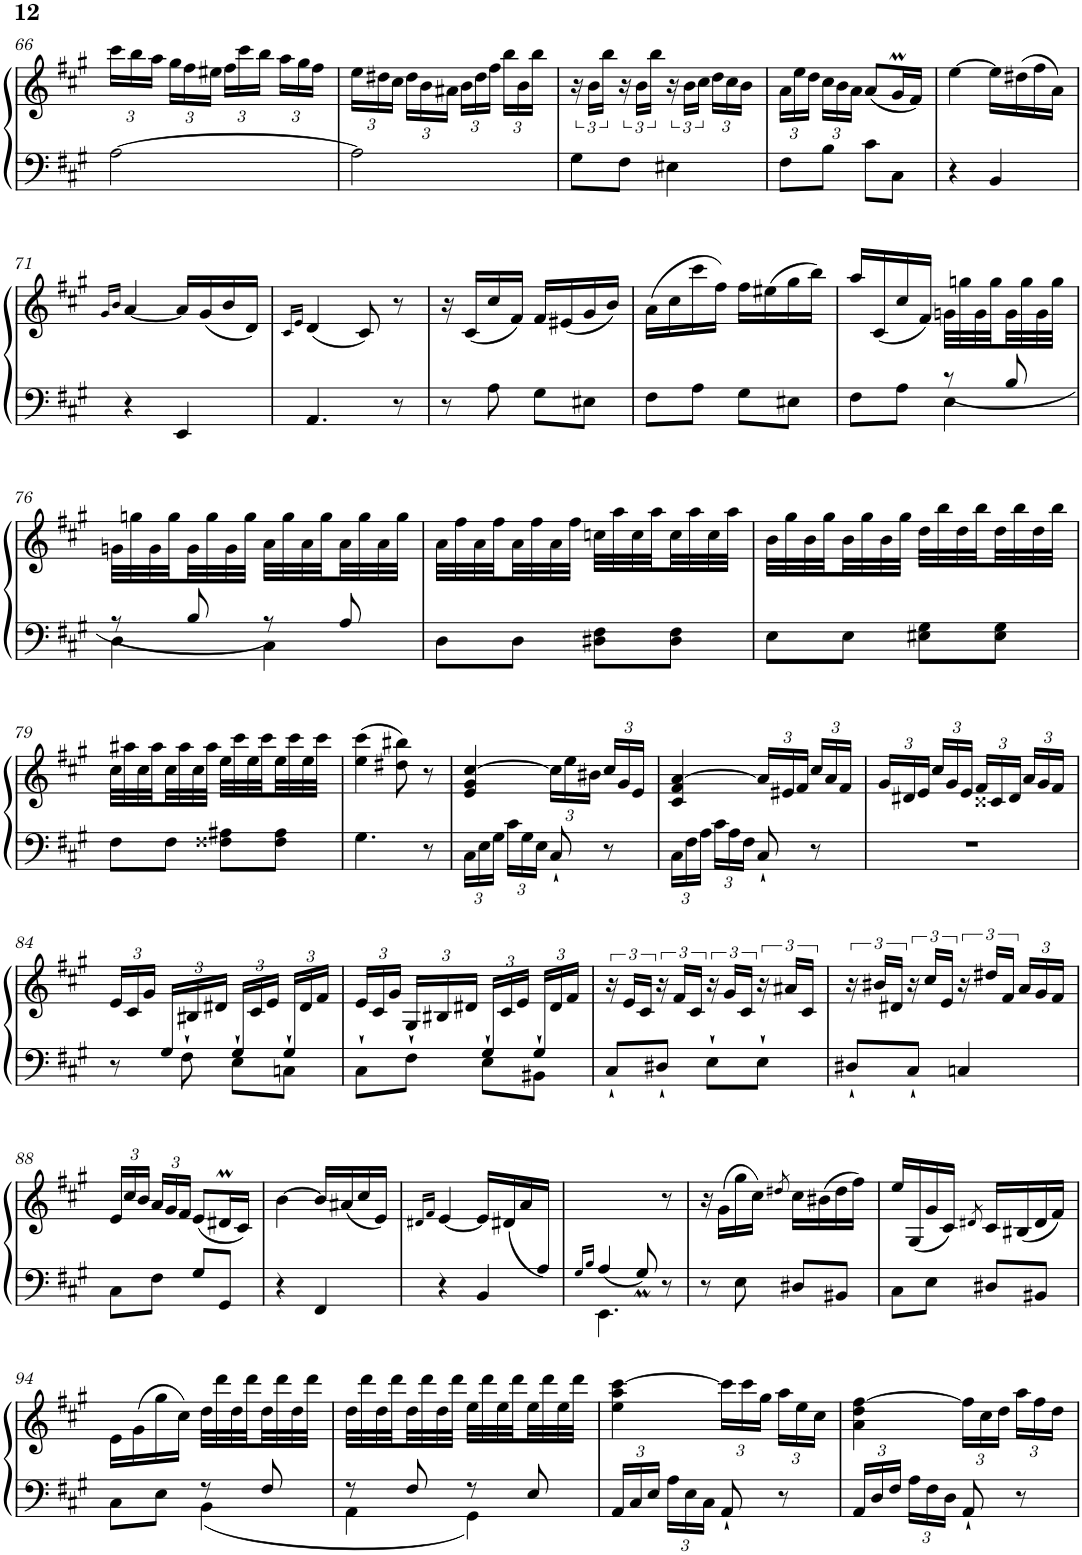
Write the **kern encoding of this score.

**kern	**kern
*part1	*part1
*staff2	*staff1
*I"Piano vertical	*
*I'Pno.	*
!!LO:PB:g=z
*clefF4	*clefG2
*k[f#c#g#]	*k[f#c#g#]
*M2/4	*M2/4
*	*Xbrackettup
=66	=66
[2A\	24ccc#\LL
.	24bb\
.	24aa\JJ
.	24gg#\LL
.	24ff#\
.	24ee#X\JJ
.	24ff#\LL
.	24ccc#\
.	24bb\JJ
.	24aa\LL
.	24gg#\
.	24ff#\JJ
=67	=67
2A\]	24ee\LL
.	24dd#X\
.	24cc#\JJ
.	24dd#\LL
.	24b\
.	24a#X\JJ
.	24b\LL
.	24dd#\
.	24ff#\JJ
.	24bb\LL
.	24b\
.	24bb\JJ
=68	=68
*	*brackettup
8G#\L	24r
.	24b\LL
.	24bb\JJ
8F#\J	24r
.	24b\LL
.	24bb\JJ
4E#X\	24r
.	24b\LL
.	24cc#\JJ
*	*Xbrackettup
.	24dd\LL
.	24cc#\
.	24b\JJ
=69	=69
8F#\L	24a\LL
.	24ee\
.	24dd\JJ
8B\J	24cc#\LL
.	24b\
.	24a\JJ
8c#\L	(8a/L
8C#\J	16g#m/L
.	16f#/JJ)
=70	=70
4r	[4ee\
4BB/	16ee\LL]
.	(16dd#X\
.	16ff#\
.	16a\JJ)
!!LO:LB:g=z
=71	=71
.	16qg#/LL
.	16qb/JJ
4r	[4a/
4EE/	16a/LL]
.	(16g#/
.	16b/
.	16d/JJ)
=72	=72
.	16qc#/LL
.	16qe/JJ
4.AA/	(4d/
.	8c#/)
8r	8r
=73	=73
8r	16r
.	(16c#/LL
8A\	16cc#/
.	16f#/JJ)
8G#\L	16f#/LL
.	(16e#X/
8E#X\J	16g#/
.	16b/JJ)
=74	=74
8F#\L	(16a\LL
.	16cc#\
8A\J	16ccc#\
.	16ff#\JJ)
8G#\L	16ff#\LL
.	(16ee#X\
8E#X\J	16gg#\
.	16bb\JJ)
=75	=75
*^	*
8F#\L	4ryy	16aa/LL
.	.	(16c#/
8A\J	.	16cc#/
.	.	16f#/JJ)
8r	4E\	32gn\LLL
.	.	32ggn\
.	.	32g\
.	.	32gg\
8B/	.	32g\
.	.	32gg\
.	.	32g\
.	.	32gg\JJJ
!!LO:LB:g=z
=76	=76	=76
8r	4D\	32gn\LLL
.	.	32ggn\
.	.	32g\
.	.	32gg\
8B/	.	32g\
.	.	32gg\
.	.	32g\
.	.	32gg\JJJ
8r	4C#\	32a\LLL
.	.	32gg\
.	.	32a\
.	.	32gg\
8A/	.	32a\
.	.	32gg\
.	.	32a\
.	.	32gg\JJJ
*v	*v	*
=77	=77
8D\L	32a\LLL
.	32ff#\
.	32a\
.	32ff#\
8D\J	32a\
.	32ff#\
.	32a\
.	32ff#\JJJ
8D#X\ 8F#\L	32ccn\LLL
.	32aa\
.	32cc\
.	32aa\
8D#\ 8F#\J	32cc\
.	32aa\
.	32cc\
.	32aa\JJJ
=78	=78
8E\L	32b\LLL
.	32gg#\
.	32b\
.	32gg#\
8E\J	32b\
.	32gg#\
.	32b\
.	32gg#\JJJ
8E#X\ 8G#\L	32dd\LLL
.	32bb\
.	32dd\
.	32bb\
8E#\ 8G#\J	32dd\
.	32bb\
.	32dd\
.	32bb\JJJ
!!LO:LB:g=z
=79	=79
8F#\L	32cc#\LLL
.	32aa#X\
.	32cc#\
.	32aa#\
8F#\J	32cc#\
.	32aa#\
.	32cc#\
.	32aa#\JJJ
8F##X\ 8A#X\L	32ee\LLL
.	32ccc#\
.	32ee\
.	32ccc#\
8F##\ 8A#\J	32ee\
.	32ccc#\
.	32ee\
.	32ccc#\JJJ
=80	=80
4.G#\	(4ee\ 4ccc#\
.	8dd#X\ 8bb#X\)
8r	8r
=81	=81
*Xbrackettup	*
24C#\LL	4e/ 4g#/ [4cc#/
24E\	.
24G#\JJ	.
24c#\LL	.
24G#\	.
24E\JJ	.
8C#`/	24cc#\LL]
.	24ee\
.	24b#X\JJ
8r	24cc#/LL
.	24g#/
.	24e/JJ
=82	=82
24C#\LL	4c#/ 4f#/ [4a/
24F#\	.
24A\JJ	.
24c#\LL	.
24A\	.
24F#\JJ	.
8C#`/	24a/LL]
.	24e#X/
.	24f#/JJ
8r	24cc#/LL
.	24a/
.	24f#/JJ
=83	=83
2r	24g#/LL
.	24d#X/
.	24e/JJ
.	24cc#/LL
.	24g#/
.	24e/JJ
.	24f#/LL
.	24c##X/
.	24d#/JJ
.	24a/LL
.	24g#/
.	24f#/JJ
!!LO:LB:g=z
=84	=84
*^	*
8ryy	8r	24e/LL
.	.	24c#/
.	.	24g#/JJ
24F#/LL	8F#`\	24ryy
12ryy	.	24B#X/
.	.	24d#X/JJ
24G#/LL	8E`\L	24ryy
12ryy	.	24c#/
.	.	24e/JJ
24G#/LL	8Cn`\J	24ryy
12ryy	.	24d#/
.	.	24f#/JJ
=85	=85	=85
4ryy	8C#`\L	24e/LL
.	.	24c#/
.	.	24g#/JJ
.	8F#`\J	24G#/LL
.	.	24B#X/
.	.	24d#X/JJ
24G#/LL	8E`\L	24ryy
12ryy	.	24c#/
.	.	24e/JJ
24G#/LL	8BB#X`\J	24ryy
12ryy	.	24d#/
.	.	24f#/JJ
*v	*v	*
=86	=86
*	*brackettup
8C#`/L	24r
.	24e/LL
.	24c#/JJ
8D#X`/J	24r
.	24f#/LL
.	24c#/JJ
8E`\L	24r
.	24g#/LL
.	24c#/JJ
8E`\J	24r
.	24a#X/LL
.	24c#/JJ
=87	=87
8D#X`/L	24r
.	24b#X/LL
.	24d#X/JJ
8C#`/J	24r
.	24cc#/LL
.	24e/JJ
4Cn/	24r
.	24dd#X/LL
.	24f#/JJ
*	*Xbrackettup
.	24a/LL
.	24g#/
.	24f#/JJ
!!LO:LB:g=z
=88	=88
8C#\L	24e/LL
.	24cc#/
.	24b/JJ
8F#\J	24a/LL
.	24g#/
.	24f#/JJ
8G#/L	(8e/L
8GG#/J	16d#Xm/L
.	16c#/JJ)
=89	=89
4r	[4b\
4FF#/	16b/LL]
.	(16a#X/
.	16cc#/
.	16e/JJ)
=90	=90
.	16qd#X/LL
.	16qf#/JJ
*^	*
4..ryy	4r	[4e/
.	4BB/	16e/LL]
.	.	(<16d#X/
.	.	16a/
16A/JJ)	.	16ryy
=91	=91	=91
16qG#/LL	.	.
16qB/JJ	.	.
4A/	4.EE\	4.ryy
8G#m/	.	.
8ryy	8r	8r
*v	*v	*
=92	=92
8r	16r
.	(16g#\LL
8E\	16gg#\
.	16cc#\JJ)
.	8qdd#X/
8D#X/L	16cc#\LL
.	(16b#X\
8BB#X/J	16dd#\
.	16ff#\JJ)
=93	=93
8C#\L	16ee/LL
.	(16G#/
8E\J	16g#/
.	16c#/JJ)
.	8qd#X/
8D#X/L	16c#/LL
.	(16B#X/
8BB#X/J	16d#/
.	16f#/JJ)
!!LO:LB:g=z
=94	=94
*^	*
8C#\L	4ryy	16e\LL
.	.	(16g#\
8E\J	.	16gg#\
.	.	16cc#\JJ)
8r	4BB\	32dd\LLL
.	.	32ddd\
.	.	32dd\
.	.	32ddd\
8F#/	.	32dd\
.	.	32ddd\
.	.	32dd\
.	.	32ddd\JJJ
=95	=95	=95
8r	4AA\	32dd\LLL
.	.	32ddd\
.	.	32dd\
.	.	32ddd\
8F#/	.	32dd\
.	.	32ddd\
.	.	32dd\
.	.	32ddd\JJJ
8r	4GG#\	32ee\LLL
.	.	32ddd\
.	.	32ee\
.	.	32ddd\
8E/	.	32ee\
.	.	32ddd\
.	.	32ee\
.	.	32ddd\JJJ
*v	*v	*
=96	=96
24AA/LL	4ee\ 4aa\ [4ccc#\
24C#/	.
24E/JJ	.
24A\LL	.
24E\	.
24C#\JJ	.
8AA`/	24ccc#\LL]
.	24ccc#\
.	24gg#\JJ
8r	24aa\LL
.	24ee\
.	24cc#\JJ
=97	=97
24AA/LL	4a\ 4dd\ [4ff#\
24D/	.
24F#/JJ	.
24A\LL	.
24F#\	.
24D\JJ	.
8AA`/	24ff#\LL]
.	24cc#\
.	24dd\JJ
8r	24aa\LL
.	24ff#\
.	24dd\JJ
=	=
*-	*-
